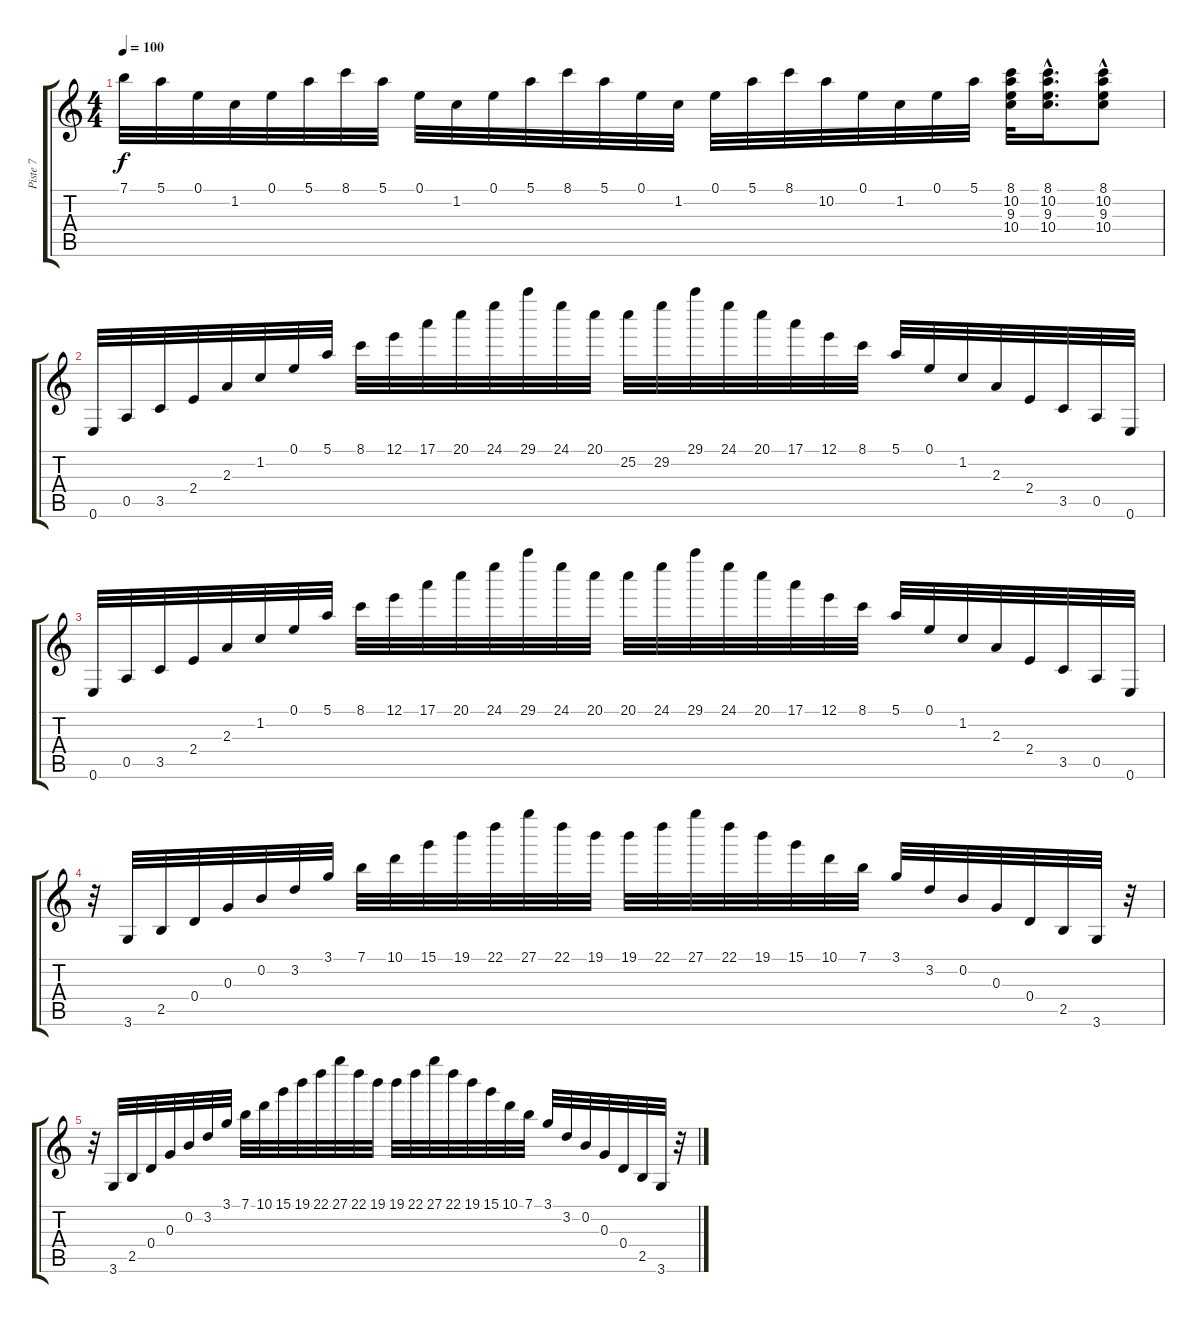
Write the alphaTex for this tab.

\track ("Piste 7" "Piste 7") {instrument acousticguitarnylon}
\staff {score tabs}
\tuning (E4 B3 G3 D3 A2 E2) {hide}
\ts (4 4)
\tempo 100
\clef g2
\ks c
7.1.32{dy f instrument acousticguitarnylon} 5.1.32 0.1.32 1.2.32 0.1.32 5.1.32 8.1.32 5.1.32 0.1.32 1.2.32 0.1.32 5.1.32 8.1.32 5.1.32 0.1.32 1.2.32 0.1.32 5.1.32 8.1.32 10.2.32 0.1.32 1.2.32 0.1.32 5.1.32 (8.1 10.2 9.3 10.4).32 (8.1{hac} 10.2{hac} 9.3{hac} 10.4{hac}).16{d} (8.1 10.2 9.3 10.4{hac}).8 |
0.6.32 0.5.32 3.5.32 2.4.32 2.3.32 1.2.32 0.1.32 5.1.32 8.1.32 12.1.32 17.1.32 20.1.32 24.1.32 29.1.32 24.1.32 20.1.32 25.2.32 29.2.32 29.1.32 24.1.32 20.1.32 17.1.32 12.1.32 8.1.32 5.1.32 0.1.32 1.2.32 2.3.32 2.4.32 3.5.32 0.5.32 0.6.32 |
0.6.32 0.5.32 3.5.32 2.4.32 2.3.32 1.2.32 0.1.32 5.1.32 8.1.32 12.1.32 17.1.32 20.1.32 24.1.32 29.1.32 24.1.32 20.1.32 20.1.32 24.1.32 29.1.32 24.1.32 20.1.32 17.1.32 12.1.32 8.1.32 5.1.32 0.1.32 1.2.32 2.3.32 2.4.32 3.5.32 0.5.32 0.6.32 |
r.32 3.6.32 2.5.32 0.4.32 0.3.32 0.2.32 3.2.32 3.1.32 7.1.32 10.1.32 15.1.32 19.1.32 22.1.32 27.1.32 22.1.32 19.1.32 19.1.32 22.1.32 27.1.32 22.1.32 19.1.32 15.1.32 10.1.32 7.1.32 3.1.32 3.2.32 0.2.32 0.3.32 0.4.32 2.5.32 3.6.32 r.32 |
r.32 3.6.32 2.5.32 0.4.32 0.3.32 0.2.32 3.2.32 3.1.32 7.1.32 10.1.32 15.1.32 19.1.32 22.1.32 27.1.32 22.1.32 19.1.32 19.1.32 22.1.32 27.1.32 22.1.32 19.1.32 15.1.32 10.1.32 7.1.32 3.1.32 3.2.32 0.2.32 0.3.32 0.4.32 2.5.32 3.6.32 r.32
